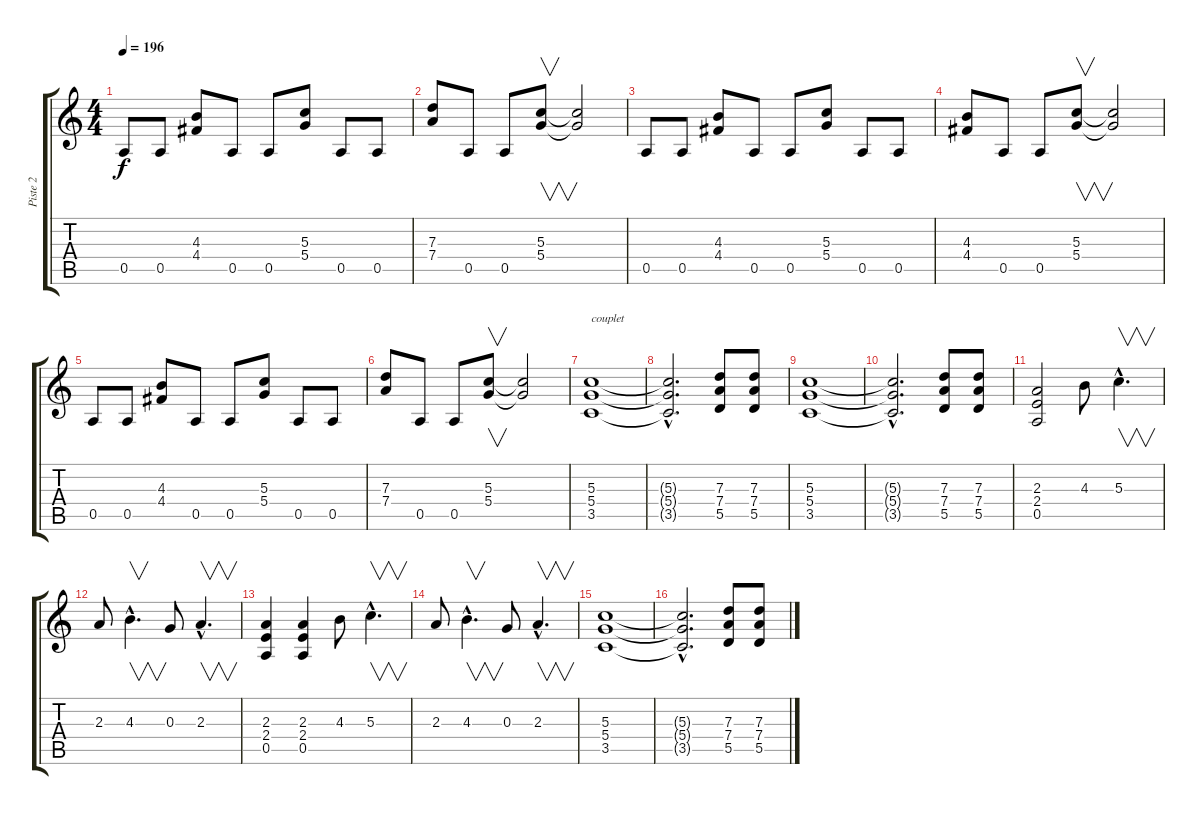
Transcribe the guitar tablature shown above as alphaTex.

\track ("Piste 2" "Piste 2") {instrument distortionguitar}
\staff {score tabs}
\tuning (E4 B3 G3 D3 A2 E2) {hide}
\ts (4 4)
\tempo 196
\clef g2
\ks c
0.5.8{dy f} 0.5.8 (4.3 4.4).8 0.5.8 0.5.8 (5.3 5.4).8 0.5.8 0.5.8 |
(7.3 7.4).8 0.5.8 0.5.8 (5.3 5.4).8{v} (5.3{t} 5.4{t}).2 |
0.5.8 0.5.8 (4.3 4.4).8 0.5.8 0.5.8 (5.3 5.4).8 0.5.8 0.5.8 |
(4.3 4.4).8 0.5.8 0.5.8 (5.3 5.4).8{v} (5.3{t} 5.4{t}).2 |
0.5.8 0.5.8 (4.3 4.4).8 0.5.8 0.5.8 (5.3 5.4).8 0.5.8 0.5.8 |
(7.3 7.4).8 0.5.8 0.5.8 (5.3 5.4).8{v} (5.3{t} 5.4{t}).2 |
(5.3 5.4 3.5).1{txt "couplet"} |
(5.3{hac t} 5.4{hac t} 3.5{hac t}).2{d} (7.3 7.4 5.5).8 (7.3 7.4 5.5).8 |
(5.3 5.4 3.5).1 |
(5.3{hac t} 5.4{hac t} 3.5{hac t}).2{d} (7.3 7.4 5.5).8 (7.3 7.4 5.5).8 |
(2.3 2.4 0.5).2 4.3.8 5.3{hac}.4{v d} |
2.3.8 4.3{hac}.4{v d} 0.3.8 2.3{hac}.4{v d} |
(2.3 2.4 0.5).4 (2.3 2.4 0.5).4 4.3.8 5.3{hac}.4{v d} |
2.3.8 4.3{hac}.4{v d} 0.3.8 2.3{hac}.4{v d} |
(5.3 5.4 3.5).1 |
(5.3{hac t} 5.4{hac t} 3.5{hac t}).2{d} (7.3 7.4 5.5).8 (7.3 7.4 5.5).8
